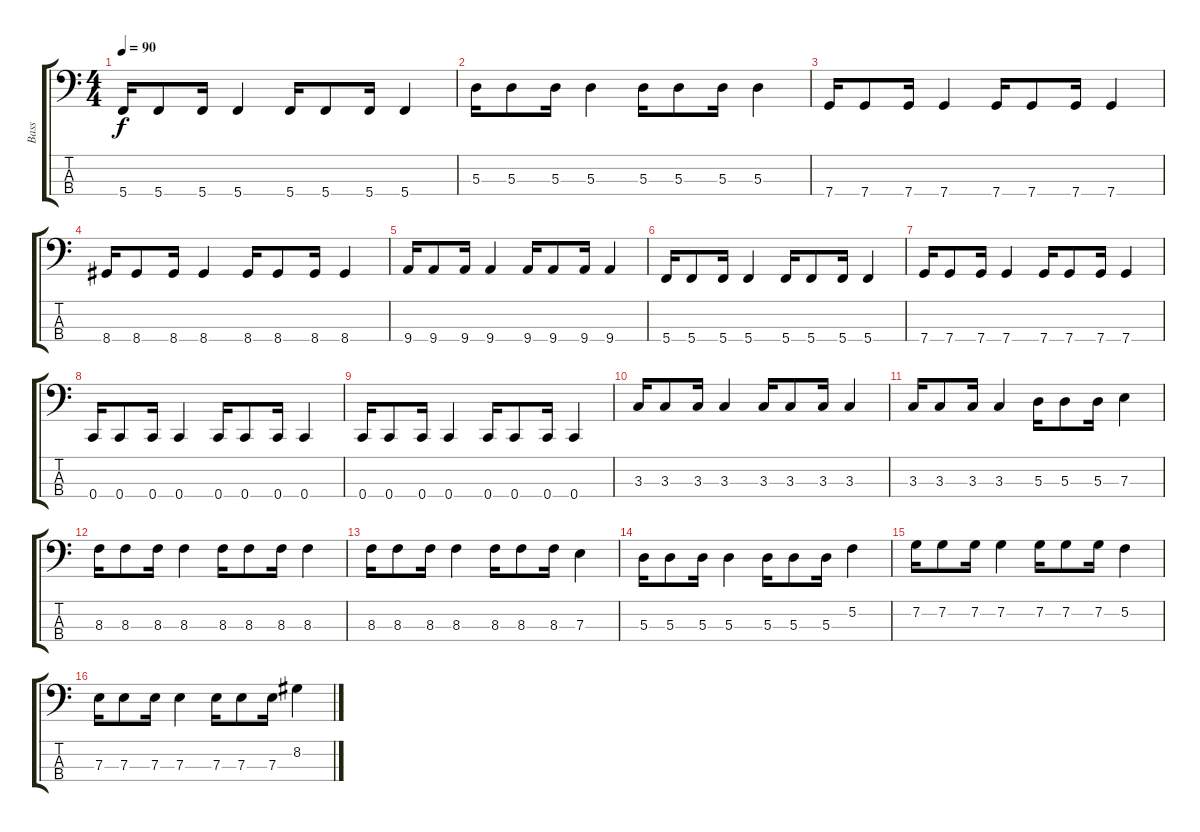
\track ("Bass" "Bass") {instrument electricbasspick}
\staff {score tabs}
\tuning (G2 C2 A1 C1) {hide}
\ts (4 4)
\tempo 90
\clef f4
\ks c
5.4.16{dy f} 5.4.8 5.4.16 5.4.4 5.4.16 5.4.8 5.4.16 5.4.4 |
5.3.16 5.3.8 5.3.16 5.3.4 5.3.16 5.3.8 5.3.16 5.3.4 |
7.4.16 7.4.8 7.4.16 7.4.4 7.4.16 7.4.8 7.4.16 7.4.4 |
8.4.16 8.4.8 8.4.16 8.4.4 8.4.16 8.4.8 8.4.16 8.4.4 |
9.4.16 9.4.8 9.4.16 9.4.4 9.4.16 9.4.8 9.4.16 9.4.4 |
5.4.16 5.4.8 5.4.16 5.4.4 5.4.16 5.4.8 5.4.16 5.4.4 |
7.4.16 7.4.8 7.4.16 7.4.4 7.4.16 7.4.8 7.4.16 7.4.4 |
0.4.16 0.4.8 0.4.16 0.4.4 0.4.16 0.4.8 0.4.16 0.4.4 |
0.4.16 0.4.8 0.4.16 0.4.4 0.4.16 0.4.8 0.4.16 0.4.4 |
3.3.16 3.3.8 3.3.16 3.3.4 3.3.16 3.3.8 3.3.16 3.3.4 |
3.3.16 3.3.8 3.3.16 3.3.4 5.3.16 5.3.8 5.3.16 7.3.4 |
8.3.16 8.3.8 8.3.16 8.3.4 8.3.16 8.3.8 8.3.16 8.3.4 |
8.3.16 8.3.8 8.3.16 8.3.4 8.3.16 8.3.8 8.3.16 7.3.4 |
5.3.16 5.3.8 5.3.16 5.3.4 5.3.16 5.3.8 5.3.16 5.2.4 |
7.2.16 7.2.8 7.2.16 7.2.4 7.2.16 7.2.8 7.2.16 5.2.4 |
7.3.16 7.3.8 7.3.16 7.3.4 7.3.16 7.3.8 7.3.16 8.2.4
